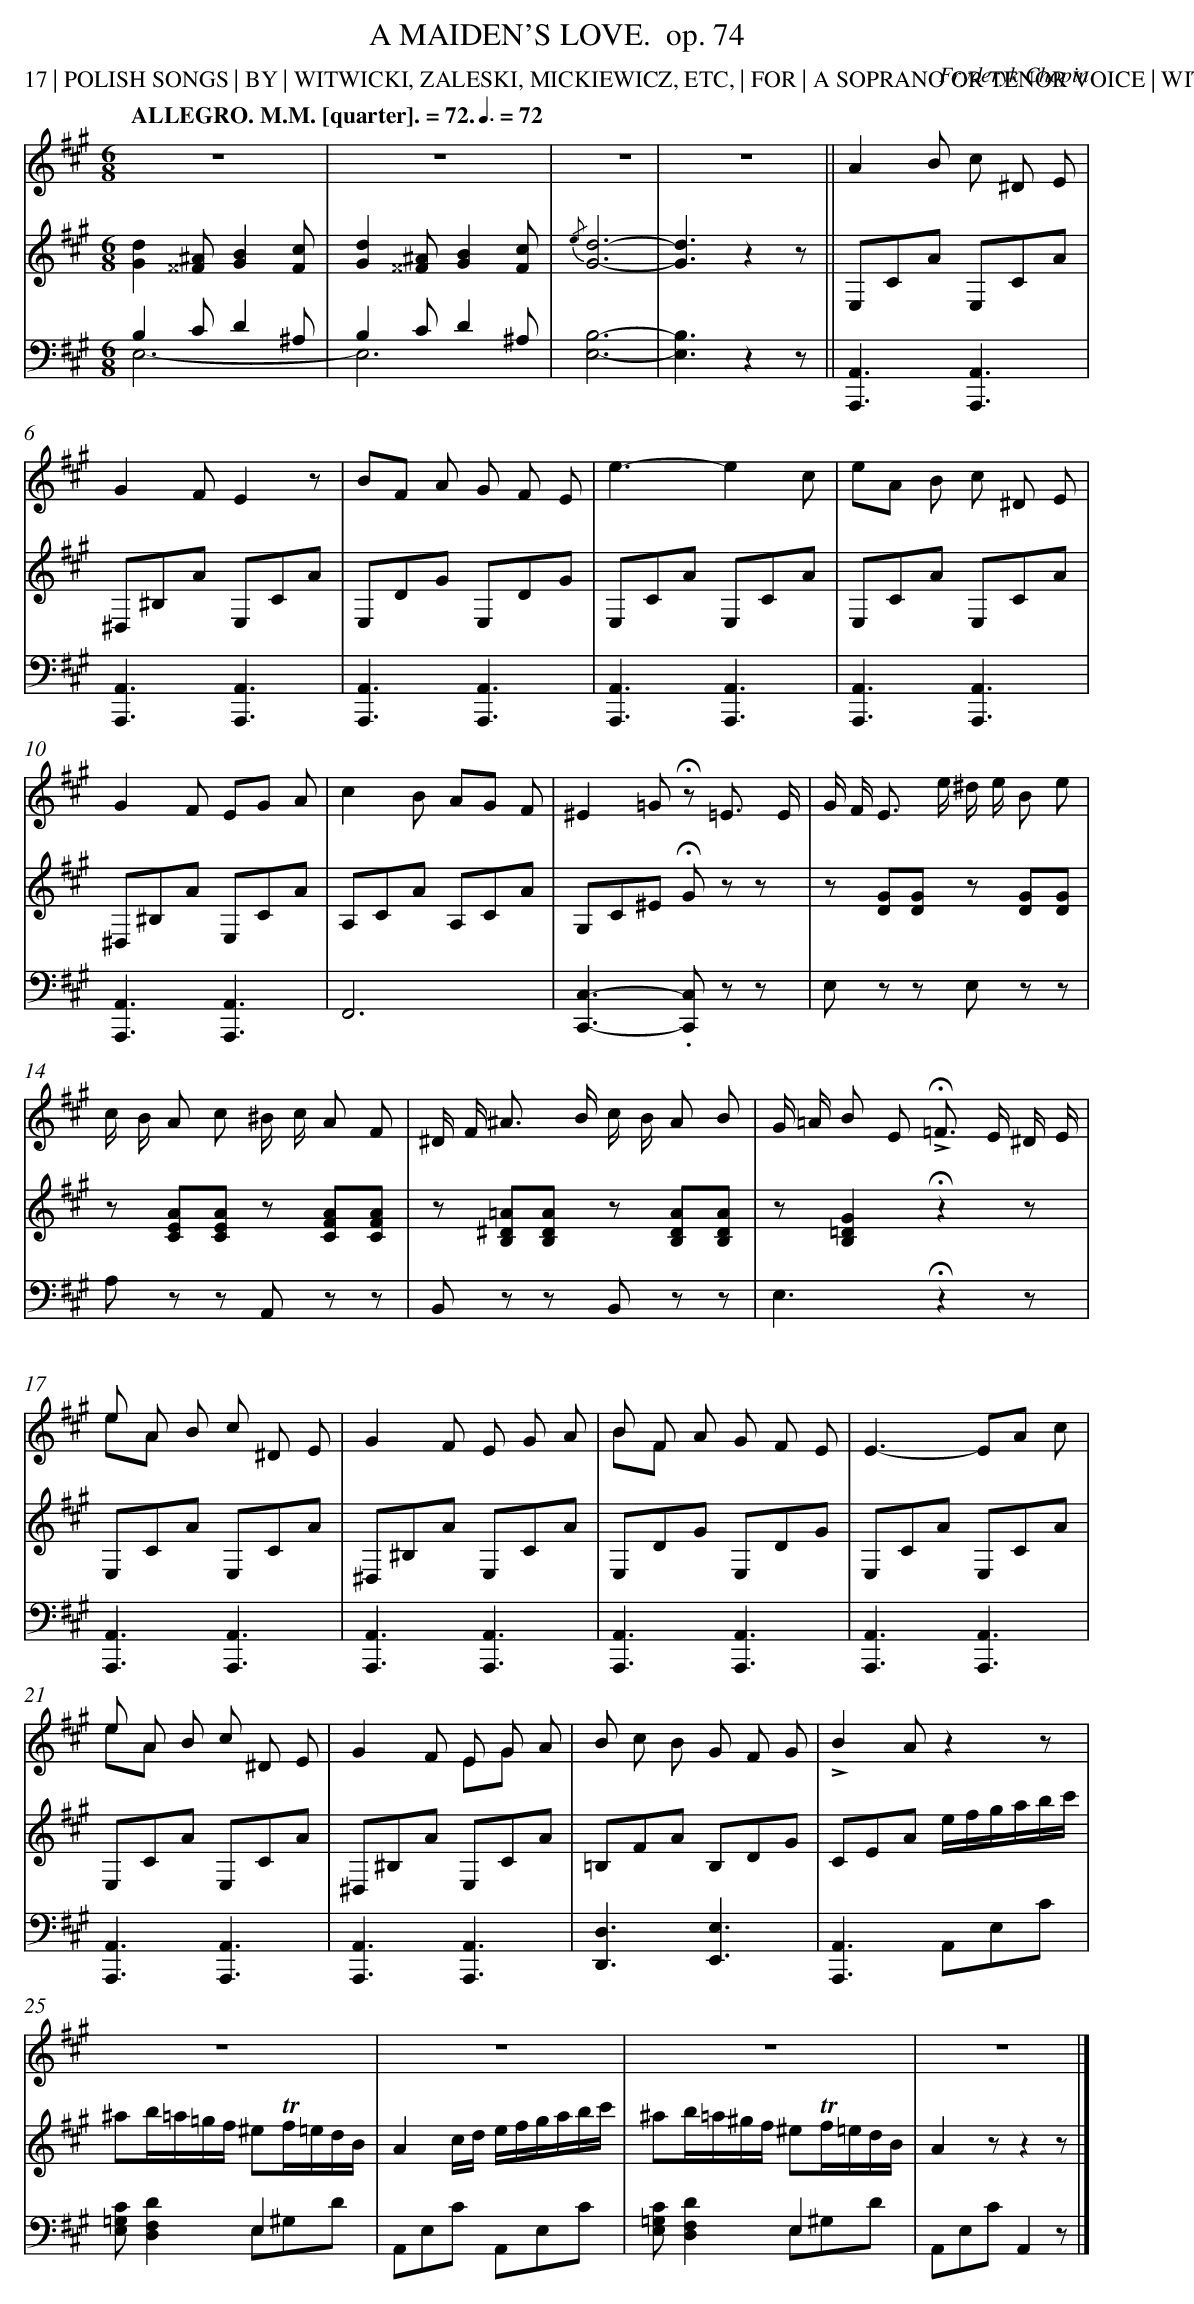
X:1
T: A MAIDEN'S LOVE.	 op. 74
C: Fryderyk Chopin
L: 1/8
M: 6/8
P: 17 | POLISH SONGS | BY | WITWICKI, ZALESKI, MICKIEWICZ, ETC, | FOR | A SOPRANO OR TENOR VOICE | WITH ACCOMPANIMENT FOR THE | Pianoforte
Q: "ALLEGRO. M.M. [quarter]. = 72." 3/8=72
V: 1 clef=treble
V: 2 clef=treble
V: 3 clef=bass
K: A
[V:1] z6 |
[V:2] [d2G2][^A^^F][B2G2][cF] |
[V:3] B,2CD2^A, & E,6- |
[V:1] z6 |
[V:2] [d2G2][^A^^F][B2G2][Fc] |
[V:3] B,2CD2^A, & E,6 |
[V:1] z6 |
[V:2] {/e}[d6G6]- |
[V:3] [B,6E,6]- |
[V:1] z6 ||
[V:2] [d3G3]z2z ||
[V:3] [B,3E,3]z2z ||
[V:1] A2B c ^D E |
[V:2] E,CA E,CA |
[V:3] [A,,3A,,,3][A,,3A,,,3] |
[V:1] G2FE2z |
[V:2] ^D,^B,A E,CA |
[V:3] [A,,3A,,,3][A,,3A,,,3] |
[V:1] BF A G F E |
[V:2] E,DG E,DG |
[V:3] [A,,3A,,,3][A,,3A,,,3] |
[V:1] e3-e2c |
[V:2] E,CA E,CA |
[V:3] [A,,3A,,,3][A,,3A,,,3] |
[V:1] eA B c ^D E |
[V:2] E,CA E,CA |
[V:3] [A,,3A,,,3][A,,3A,,,3] |
[V:1] G2F EG A |
[V:2] ^D,^B,A E,CA |
[V:3] [A,,3A,,,3][A,,3A,,,3] |
[V:1] c2B AG F |
[V:2] A,CA A,CA |
[V:3] F,,6 |
[V:1] ^E2=G !fermata!z =E3/ E/ |
[V:2] G,C^E !fermata!G z z |
[V:3] [C,2C,,2]>-.[C,2C,,2] z z |
[V:1] G/ F< E e/ ^d/ e/ B e |
[V:2] z [GD][GD] z [GD][GD] |
[V:3] E, z z E, z z |
[V:1] c/ B/ A c ^B/ c/ A F |
[V:2] z [AEC][AEC] z [AFC][AFC] |
[V:3] A, z z A,, z z |
[V:1] ^D/ F< ^A B/ c/ B/ A B |
[V:2] z [=A^DB,][ADB,] z [ADB,][ADB,] |
[V:3] B,, z z B,, z z |
[V:1] G/ =A/ B E !accent!!fermata!=F> E ^D/ E/ |
[V:2] z[G2=D2B,2]!fermata!z2z |
[V:3] E,3!fermata!z2z |
[V:1] e A B c ^D E & eAx4 |
[V:2] E,CA E,CA |
[V:3] [A,,3A,,,3][A,,3A,,,3] |
[V:1] G2F E G A |
[V:2] ^D,^B,A E,CA |
[V:3] [A,,3A,,,3][A,,3A,,,3] |
[V:1] B F A G F E & BFx4 |
[V:2] E,DG E,DG |
[V:3] [A,,3A,,,3][A,,3A,,,3] |
[V:1] E2>-E2A c |
[V:2] E,CA E,CA |
[V:3] [A,,3A,,,3][A,,3A,,,3] |
[V:1] e A B c ^D E & eAx4 |
[V:2] E,CA E,CA |
[V:3] [A,,3A,,,3][A,,3A,,,3] |
[V:1] G2F E G A & x2>E2G x |
[V:2] ^D,^B,A E,CA |
[V:3] [A,,3A,,,3][A,,3A,,,3] |
[V:1] B c B G F G |
[V:2] =B,FA B,DG |
[V:3] [D,3D,,3][E,3E,,3] |
[V:1] !accent!B2Az2z |
[V:2] CEA e/f/g/a/b/c'/ |
[V:3] [A,,2A,,,2]>A,,2E,C |
[V:1] z6 |
[V:2] ^ab/=a/=g/f/ ^e!trill!f/=e/d/B/ |
[V:3] x3E,2x & [C=G,E,][D2F,2D,2]E,^G,D |
[V:1] z6 |
[V:2] A2c/d/ e/f/g/a/b/c'/ |
[V:3] A,,E,C A,,E,C |
[V:1] z6 |
[V:2] ^ab/=a/^g/f/ ^e!trill!f/=e/d/B/ |
[V:3] x3E,2x & [C=G,E,][D2F,2D,2]E,^G,D |
[V:1] z6 |]
[V:2] A2zz2z |]
[V:3] A,,E,CA,,2z |]
